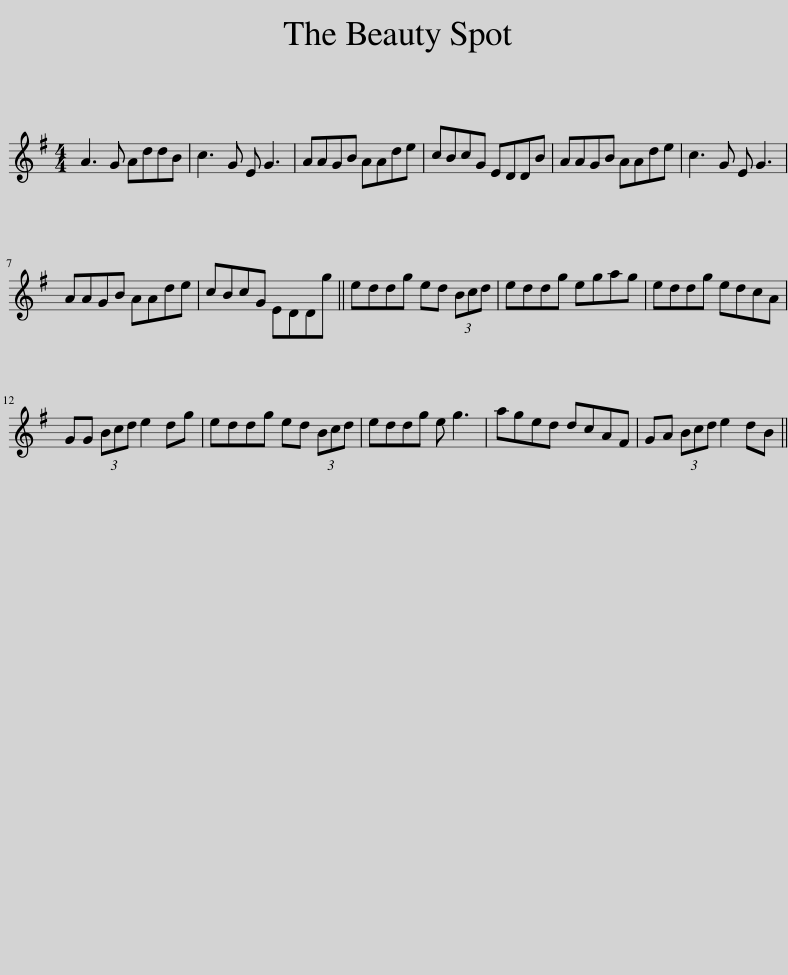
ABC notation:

X:1
L:1/8
M:4/4
I:linebreak $
K:G
V:1 treble
V:1
 A3 G AddB | c3 G E G3 | AAGB AAde | cBcG EDDB | AAGB AAde | %5
 c3 G E G3 |$ AAGB AAde | cBcG EDDg || eddg ed (3Bcd | eddg egag | %10
 eddg edcA |$ GG (3Bcd e2 dg | eddg ed (3Bcd | eddg e g3 | aged dcAF | %15
 GA (3Bcd e2 dB || %16
